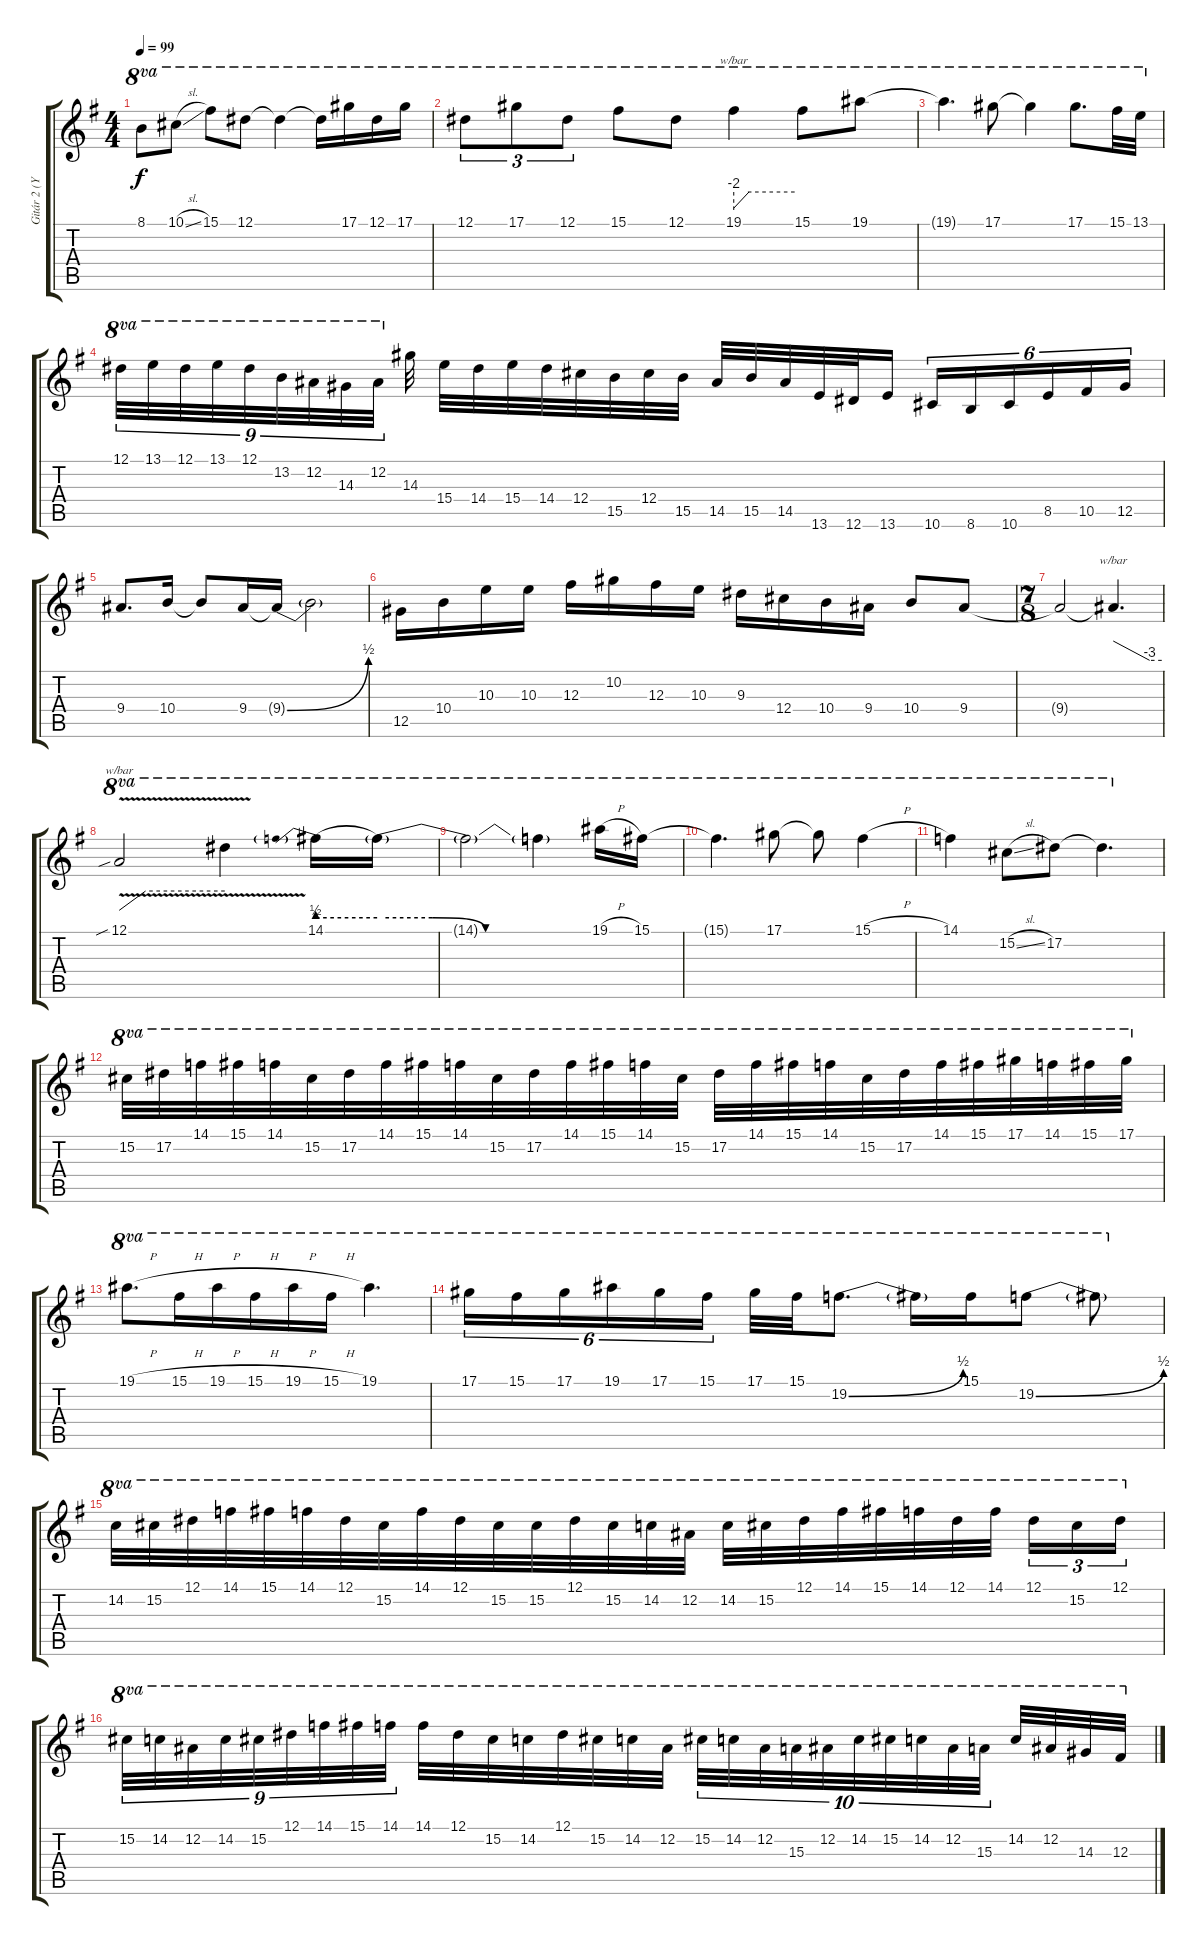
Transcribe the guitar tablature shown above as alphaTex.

\track ("Gitár 2 (Yngwie Malmsteen)" "Gitár 2 (Y") {instrument distortionguitar}
\staff {score tabs}
\tuning (Eb4 Bb3 Gb3 Db3 Ab2 Eb2) {hide}
\ts (4 4)
\tempo 99
\clef g2
\ks g
8.1.8{ot 8va dy f} 10.1{sl}.8{ot 8va} 15.1.8{ot 8va beam merge} 12.1.8{ot 8va} 12.1{t}.4{ot 8va} 12.1{t}.16{ot 8va} 17.1.16{ot 8va} 12.1.16{ot 8va} 17.1.16{ot 8va} |
12.1.8{tu (3 2) ot 8va} 17.1.8{tu (3 2) ot 8va} 12.1.8{tu (3 2) ot 8va} 15.1.8{ot 8va} 12.1.8{ot 8va} 19.1.4{tbe (custom default 0 -8 15 0 60 0) ot 8va} 15.1.8{ot 8va} 19.1.8{ot 8va} |
19.1{t}.4{d ot 8va} 17.1.8{ot 8va} 17.1{t}.4{ot 8va} 17.1.8{d ot 8va} 15.1.32{ot 8va} 13.1.32{ot 8va} |
12.1.32{tu (9 8) ot 8va} 13.1.32{tu (9 8) ot 8va} 12.1.32{tu (9 8) ot 8va} 13.1.32{tu (9 8) ot 8va} 12.1.32{tu (9 8) ot 8va} 13.2.32{tu (9 8) ot 8va} 12.2.32{tu (9 8) ot 8va} 14.3.32{tu (9 8) ot 8va} 12.2.32{tu (9 8) ot 8va} 14.3.32 15.4.32 14.4.32 15.4.32 14.4.32 12.4.32 15.5.32 12.4.32 15.5.32 14.5.32 15.5.32 14.5.32 13.6.32 12.6.32 13.6.16 10.6.16{tu (6 4)} 8.6.16{tu (6 4)} 10.6.16{tu (6 4)} 8.5.16{tu (6 4)} 10.5.16{tu (6 4)} 12.5.16{tu (6 4)} |
9.4.8{d} 10.4.16 10.4{t}.8 9.4.16 9.4{be (bend 0 0 60 2) t}.16 9.4{t}.2 |
12.5.16 10.4.16 10.3.16 10.3.16 12.3.16 10.2.16 12.3.16 10.3.16 9.3.16 12.4.16 10.4.16 9.4.16 10.4.8 9.4.8 |
\ts (7 8)
9.4{t}.2 9.4{t}.4{d tbe (custom default 0 0 45 -12 60 -12)} |
12.1{v sib}.2{tbe (custom default 0 -12 15 0 60 0) ot 8va} 12.1{t}.4{ot 8va} 14.1{be (prebend 0 2 60 2)}.16{ot 8va} 14.1{be (custom 0 2 15 2 30 0 60 0) t}.16{ot 8va} |
14.1{t}.2{ot 8va} 14.1{t}.4{ot 8va} 19.1{h}.16{ot 8va} 15.1.16{ot 8va} |
15.1{t}.4{d ot 8va} 17.1.8{ot 8va beam split} 17.1{t}.8{ot 8va} 15.1{h}.4{ot 8va} |
14.1.4{ot 8va} 15.2{sl}.8{ot 8va beam merge} 17.2.8{ot 8va} 17.2{t}.4{d ot 8va} |
15.2.32{ot 8va} 17.2.32{ot 8va} 14.1.32{ot 8va} 15.1.32{ot 8va beam merge} 14.1.32{ot 8va} 15.2.32{ot 8va} 17.2.32{ot 8va} 14.1.32{ot 8va} 15.1.32{ot 8va} 14.1.32{ot 8va} 15.2.32{ot 8va} 17.2.32{ot 8va beam merge} 14.1.32{ot 8va} 15.1.32{ot 8va} 14.1.32{ot 8va} 15.2.32{ot 8va} 17.2.32{ot 8va} 14.1.32{ot 8va} 15.1.32{ot 8va} 14.1.32{ot 8va beam merge} 15.2.32{ot 8va} 17.2.32{ot 8va} 14.1.32{ot 8va} 15.1.32{ot 8va} 17.1.32{ot 8va} 14.1.32{ot 8va} 15.1.32{ot 8va} 17.1.32{ot 8va} |
19.1{h}.8{d ot 8va beam merge} 15.1{h}.16{ot 8va} 19.1{h}.16{ot 8va} 15.1{h}.16{ot 8va beam merge} 19.1{h}.16{ot 8va} 15.1{h}.16{ot 8va} 19.1.4{d ot 8va} |
17.1.16{tu (6 4) ot 8va} 15.1.16{tu (6 4) ot 8va} 17.1.16{tu (6 4) ot 8va beam merge} 19.1.16{tu (6 4) ot 8va} 17.1.16{tu (6 4) ot 8va} 15.1.16{tu (6 4) ot 8va} 17.1.32{ot 8va} 15.1.32{ot 8va} 19.2{be (bend 0 0 60 2)}.8{d ot 8va} 19.2{t}.16{ot 8va} 15.1.16{ot 8va beam merge} 19.2{be (bend 0 0 60 2)}.8{ot 8va beam split} 19.2{t}.8{ot 8va} |
14.2.32{ot 8va} 15.2.32{ot 8va} 12.1.32{ot 8va} 14.1.32{ot 8va beam merge} 15.1.32{ot 8va} 14.1.32{ot 8va} 12.1.32{ot 8va} 15.2.32{ot 8va} 14.1.32{ot 8va} 12.1.32{ot 8va} 15.2.32{ot 8va} 15.2.32{ot 8va beam merge} 12.1.32{ot 8va} 15.2.32{ot 8va} 14.2.32{ot 8va} 12.2.32{ot 8va} 14.2.32{ot 8va} 15.2.32{ot 8va} 12.1.32{ot 8va} 14.1.32{ot 8va beam merge} 15.1.32{ot 8va} 14.1.32{ot 8va} 12.1.32{ot 8va} 14.1.32{ot 8va} 12.1.16{tu (3 2) ot 8va} 15.2.16{tu (3 2) ot 8va} 12.1.16{tu (3 2) ot 8va} |
15.2.32{tu (9 8) ot 8va} 14.2.32{tu (9 8) ot 8va} 12.2.32{tu (9 8) ot 8va} 14.2.32{tu (9 8) ot 8va} 15.2.32{tu (9 8) ot 8va beam merge} 12.1.32{tu (9 8) ot 8va} 14.1.32{tu (9 8) ot 8va} 15.1.32{tu (9 8) ot 8va} 14.1.32{tu (9 8) ot 8va} 14.1.32{ot 8va} 12.1.32{ot 8va} 15.2.32{ot 8va} 14.2.32{ot 8va beam merge} 12.1.32{ot 8va} 15.2.32{ot 8va} 14.2.32{ot 8va} 12.2.32{ot 8va} 15.2.32{tu (10 8) ot 8va} 14.2.32{tu (10 8) ot 8va} 12.2.32{tu (10 8) ot 8va} 15.3.32{tu (10 8) ot 8va} 12.2.32{tu (10 8) ot 8va beam merge} 14.2.32{tu (10 8) ot 8va} 15.2.32{tu (10 8) ot 8va} 14.2.32{tu (10 8) ot 8va} 12.2.32{tu (10 8) ot 8va} 15.3.32{tu (10 8) ot 8va} 14.2.32{ot 8va} 12.2.32{ot 8va} 14.3.32{ot 8va} 12.3.32{ot 8va}
